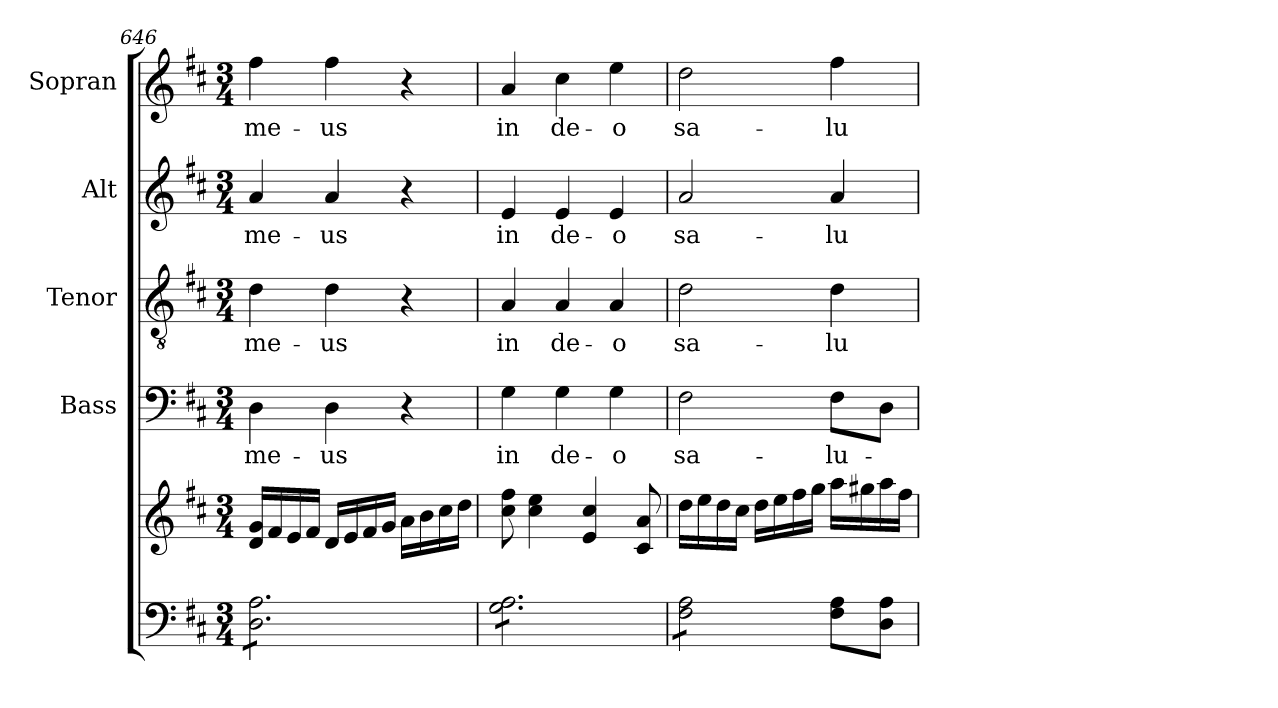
**kern	**kern	**kern	**text	**kern	**text	**kern	**text	**kern	**text
*part5	*part5	*part4	*part4	*part3	*part3	*part2	*part2	*part1	*part1
*staff6	*staff5	*staff4	*staff4	*staff3	*staff3	*staff2	*staff2	*staff1	*staff1
*	*	*I"Bass	*	*I"Tenor	*	*I"Alt	*	*I"Sopran	*
*	*	*I'B.	*	*I'T.	*	*I'A.	*	*I'S.	*
*clefF4	*clefG2	*clefF4	*	*clefGv2	*	*clefG2	*	*clefG2	*
*k[f#c#]	*k[f#c#]	*k[f#c#]	*	*k[f#c#]	*	*k[f#c#]	*	*k[f#c#]	*
*D:	*D:	*D:	*	*D:	*	*D:	*	*D:	*
*M3/4	*M3/4	*M3/4	*	*M3/4	*	*M3/4	*	*M3/4	*
=646	=646	=646	=646	=646	=646	=646	=646	=646	=646
!	!	!	!LO:LY:b	!	!LO:LY:b	!	!LO:LY:b	!	!LO:LY:b
*tremolo	*	*	*	*	*	*	*	*	*
8D\ 8A\L	16d/ 16g/LL	4D\	me-	4d\	me-	4a/	me-	4ff#\	me-
.	16f#/	.	.	.	.	.	.	.	.
8D\ 8A\	16e/	.	.	.	.	.	.	.	.
.	16f#/JJ	.	.	.	.	.	.	.	.
!	!	!	!LO:LY:b	!	!LO:LY:b	!	!LO:LY:b	!	!LO:LY:b
8D\ 8A\	16d/LL	4D\	-us	4d\	-us	4a/	-us	4ff#\	-us
.	16e/	.	.	.	.	.	.	.	.
8D\ 8A\	16f#/	.	.	.	.	.	.	.	.
.	16g/JJ	.	.	.	.	.	.	.	.
8D\ 8A\	16a\LL	4r	.	4r	.	4r	.	4r	.
.	16b\	.	.	.	.	.	.	.	.
8D\ 8A\J	16cc#\	.	.	.	.	.	.	.	.
.	16dd\JJ	.	.	.	.	.	.	.	.
=647	=647	=647	=647	=647	=647	=647	=647	=647	=647
!	!	!	!LO:LY:b	!	!LO:LY:b	!	!LO:LY:b	!	!LO:LY:b
8G\ 8A\L	8cc#\ 8ff#\	4G\	in	4A/	in	4e/	in	4a/	in
8G\ 8A\	4cc#\ 4ee\	.	.	.	.	.	.	.	.
!	!	!	!LO:LY:b	!	!LO:LY:b	!	!LO:LY:b	!	!LO:LY:b
8G\ 8A\	.	4G\	de-	4A/	de-	4e/	de-	4cc#\	de-
8G\ 8A\	4e/ 4cc#/	.	.	.	.	.	.	.	.
!	!	!	!LO:LY:b	!	!LO:LY:b	!	!LO:LY:b	!	!LO:LY:b
8G\ 8A\	.	4G\	-o	4A/	-o	4e/	-o	4ee\	-o
8G\ 8A\J	8c#/ 8a/	.	.	.	.	.	.	.	.
=648	=648	=648	=648	=648	=648	=648	=648	=648	=648
!	!	!	!LO:LY:b	!	!LO:LY:b	!	!LO:LY:b	!	!LO:LY:b
8F#\ 8A\L	16dd\LL	2F#\	sa-	2d\	sa-	2a/	sa-	2dd\	sa-
.	16ee\	.	.	.	.	.	.	.	.
8F#\ 8A\	16dd\	.	.	.	.	.	.	.	.
.	16cc#\JJ	.	.	.	.	.	.	.	.
8F#\ 8A\	16dd\LL	.	.	.	.	.	.	.	.
.	16ee\	.	.	.	.	.	.	.	.
8F#\ 8A\J	16ff#\	.	.	.	.	.	.	.	.
*Xtremolo	*	*	*	*	*	*	*	*	*
.	16gg\JJ	.	.	.	.	.	.	.	.
!	!	!	!LO:LY:b	!	!LO:LY:b	!	!LO:LY:b	!	!LO:LY:b
8F#\ 8A\L	16aa\LL	8F#\L	-lu-	4d\	-lu-	4a/	-lu-	4ff#\	-lu-
.	16gg#X\	.	.	.	.	.	.	.	.
8D\ 8A\J	16aa\	8D\J	.	.	.	.	.	.	.
.	16ff#\JJ	.	.	.	.	.	.	.	.
=	=	=	=	=	=	=	=	=	=
*-	*-	*-	*-	*-	*-	*-	*-	*-	*-
